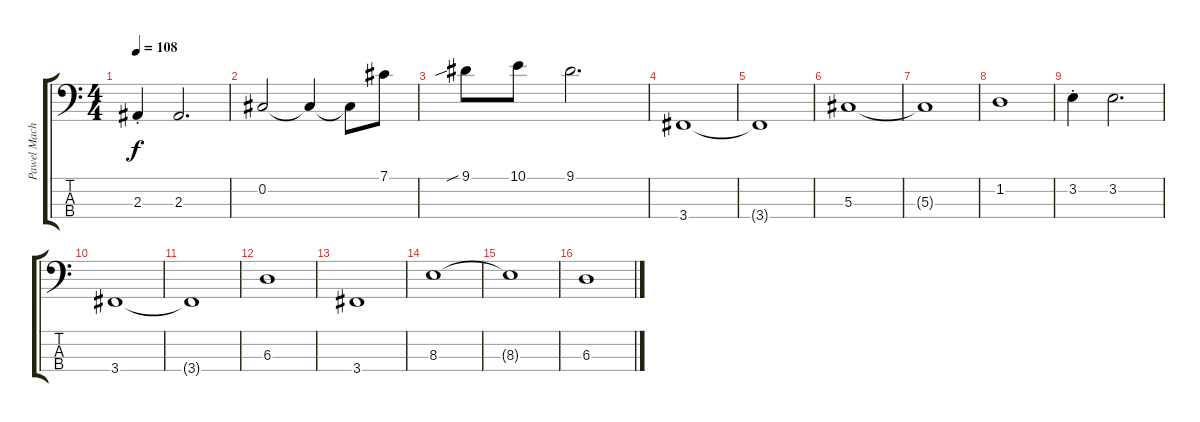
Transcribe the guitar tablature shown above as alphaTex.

\track ("Pawel Machivoda" "Pawel Mach") {instrument electricbassfinger}
\staff {score tabs}
\tuning (Gb2 Db2 Ab1 Eb1) {hide}
\ts (4 4)
\tempo 108
\clef f4
\ks c
2.3{st}.4{dy f} 2.3.2{d} |
0.2.2 0.2{t}.4 0.2{t}.8 7.1.8 |
9.1{sib}.8 10.1.8 9.1.2{d} |
3.4.1 |
3.4{t}.1 |
5.3.1 |
5.3{t}.1 |
1.2.1 |
3.2{st}.4 3.2.2{d} |
3.4.1 |
3.4{t}.1 |
6.3.1 |
3.4.1 |
8.3.1 |
8.3{t}.1 |
6.3.1
